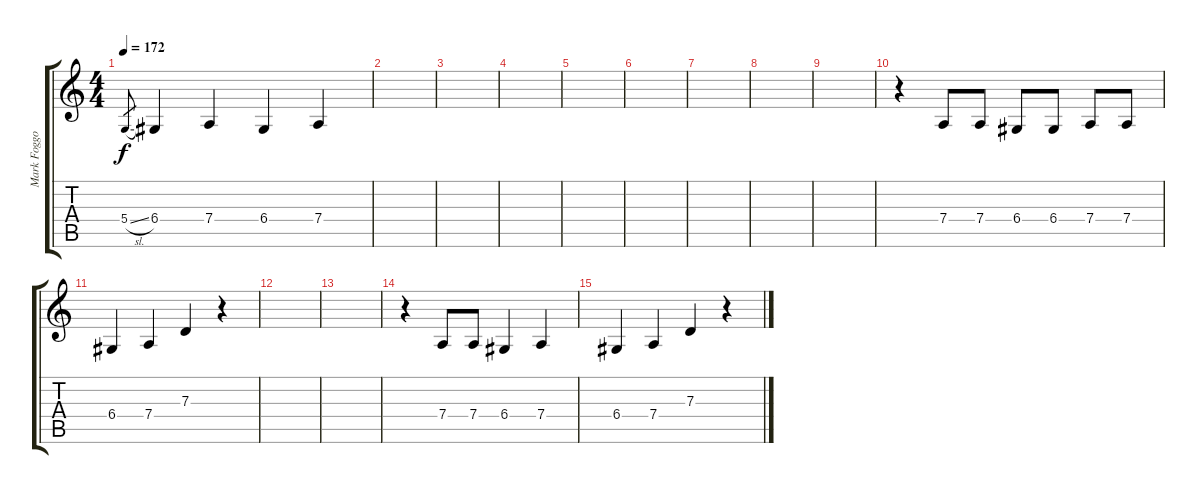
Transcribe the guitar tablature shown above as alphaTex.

\track ("Mark Foggo vocals" "Mark Foggo") {instrument lead5charang}
\staff {score tabs}
\tuning (E4 B3 G3 D3 A2 E2) {hide}
\ts (4 4)
\tempo 172
\clef g2
\ks c
5.4{sl}.8{gr dy f} 6.4.4 7.4.4 6.4.4 7.4.4 |
|
|
|
|
|
|
|
|
r.4 7.4.8 7.4.8 6.4.8 6.4.8 7.4.8 7.4.8 |
6.4.4 7.4.4 7.3.4 r.4 |
|
|
r.4 7.4.8 7.4.8 6.4.4 7.4.4 |
6.4.4 7.4.4 7.3.4 r.4
